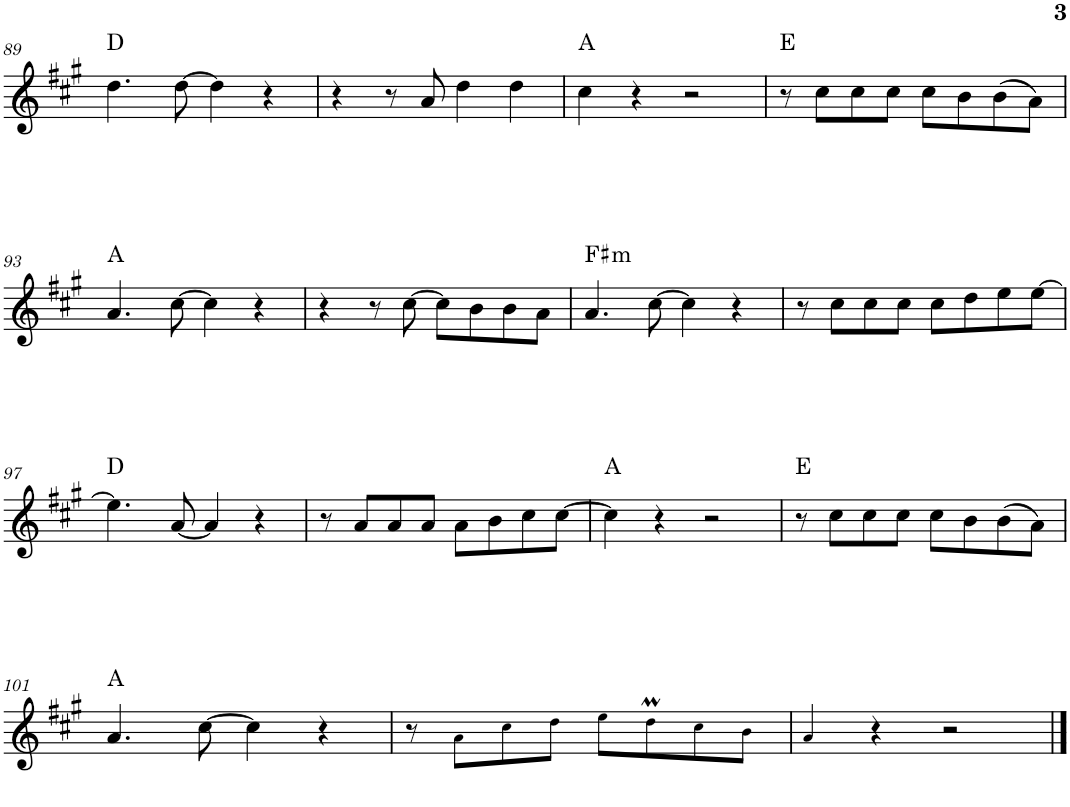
**kern	**harte
*part1	*part1
*staff1	*
*I"Piano	*
*I'Pno.	*
!!LO:PB:g=z
*clefG2	*
*k[f#c#g#]	*
*M4/4	*
=89	=89
4.dd\	D:maj
[8dd\	.
4dd\]	.
4r	.
=90	=90
4r	.
8r	.
8a/	.
4dd\	.
4dd\	.
=91	=91
4cc#\	A:maj
4r	.
2r	.
=92	=92
8r	E:maj
8cc#\L	.
8cc#\	.
8cc#\J	.
8cc#\L	.
8b\	.
(8b\	.
8a\J)	.
!!LO:LB:g=z
=93	=93
4.a/	A:maj
[8cc#\	.
4cc#\]	.
4r	.
=94	=94
4r	.
8r	.
[8cc#\	.
8cc#\L]	.
8b\	.
8b\	.
8a\J	.
=95	=95
!	!LO:H:kt=m
4.a/	F#:min
[8cc#\	.
4cc#\]	.
4r	.
=96	=96
8r	.
8cc#\L	.
8cc#\	.
8cc#\J	.
8cc#\L	.
8dd\	.
8ee\	.
[8ee\J	.
!!LO:LB:g=z
=97	=97
4.ee\]	D:maj
[8a/	.
4a/]	.
4r	.
=98	=98
8r	.
8a/L	.
8a/	.
8a/J	.
8a\L	.
8b\	.
8cc#\	.
[8cc#\J	.
=99	=99
4cc#\]	A:maj
4r	.
2r	.
=100	=100
8r	E:maj
8cc#\L	.
8cc#\	.
8cc#\J	.
8cc#\L	.
8b\	.
(8b\	.
8a\J)	.
!!LO:LB:g=z
=101	=101
4.a/	A:maj
[8cc#\	.
4cc#\]	.
4r	.
=102	=102
8r	.
8a!\L	.
8cc#!\	.
8dd!\J	.
8ee!\L	.
8ddM!\	.
8cc#!\	.
8b!\J	.
=103	=103
4a!/	.
4r	.
2r	.
==	==
*-	*-
